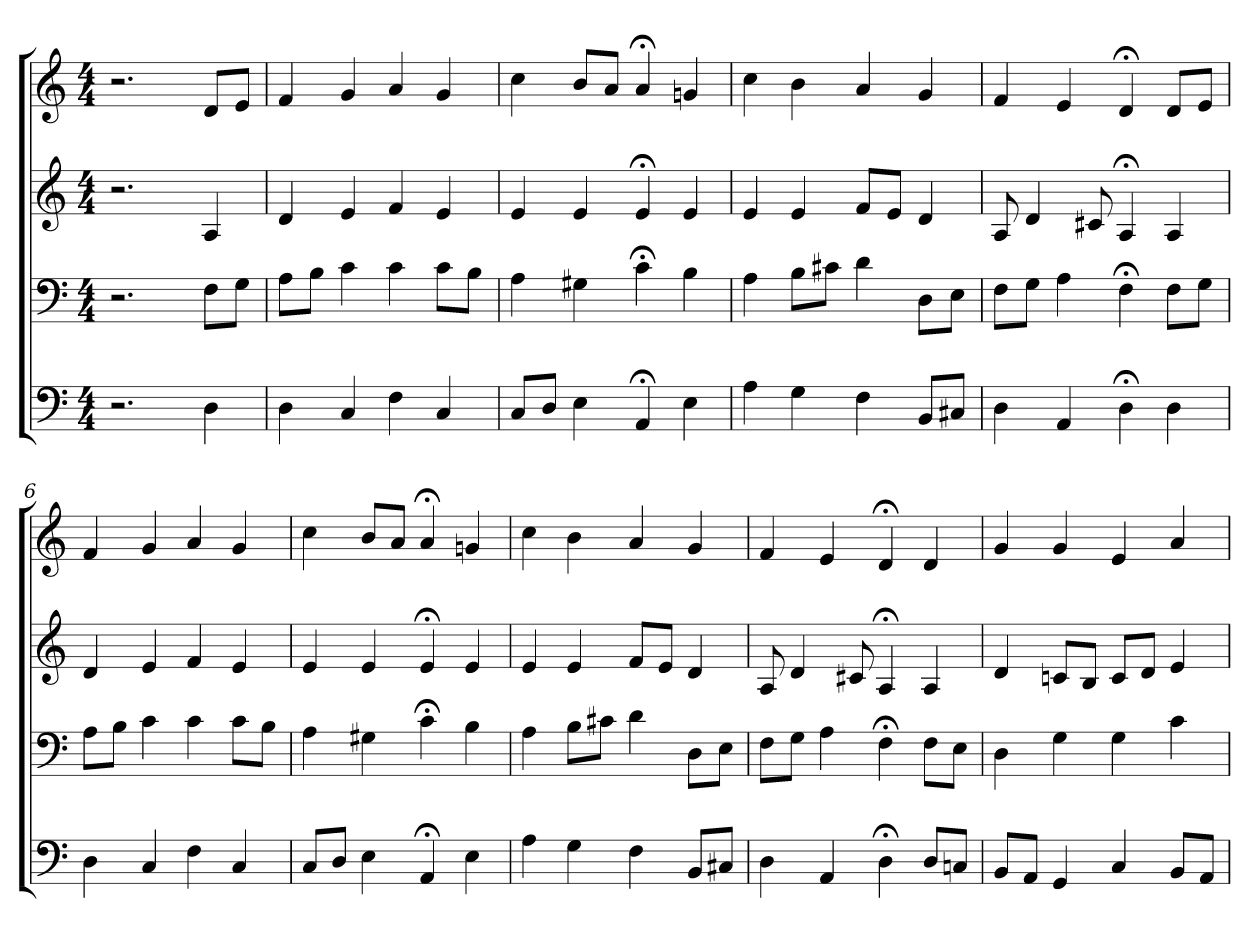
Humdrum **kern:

**kern	**kern	**kern	**kern
*part4	*part3	*part2	*part1
*staff4	*staff3	*staff2	*staff1
*clefF4	*clefF4	*clefG2	*clefG2
*M4/4	*M4/4	*M4/4	*M4/4
=1	=1	=1	=1
2.r	2.r	2.r	2.r
4D	8F\L	4A	8d/L
.	8G\J	.	8e/J
=2	=2	=2	=2
4D	8A\L	4d	4f
.	8B\J	.	.
4C	4c	4e	4g
4F	4c	4f	4a
4C	8c\L	4e	4g
.	8B\J	.	.
=3	=3	=3	=3
8C/L	4A	4e	4cc
8D/J	.	.	.
4E	4G#X	4e	8b/L
.	.	.	8a/J
4AA;<	4c;<	4e;<	4a;<
4E	4B	4e	4gn
=4	=4	=4	=4
4A	4A	4e	4cc
4G	8B\L	4e	4b
.	8c#X\J	.	.
4F	4d	8f/L	4a
.	.	8e/J	.
8BB/L	8D\L	4d	4g
8C#X/J	8E\J	.	.
=5	=5	=5	=5
4D	8F\L	8A	4f
.	8G\J	4d	.
4AA	4A	.	4e
.	.	8c#X	.
4D;<	4F;<	4A;<	4d;<
4D	8F\L	4A	8d/L
.	8G\J	.	8e/J
=6	=6	=6	=6
4D	8A\L	4d	4f
.	8B\J	.	.
4C	4c	4e	4g
4F	4c	4f	4a
4C	8c\L	4e	4g
.	8B\J	.	.
=7	=7	=7	=7
8C/L	4A	4e	4cc
8D/J	.	.	.
4E	4G#X	4e	8b/L
.	.	.	8a/J
4AA;<	4c;<	4e;<	4a;<
4E	4B	4e	4gn
=8	=8	=8	=8
4A	4A	4e	4cc
4G	8B\L	4e	4b
.	8c#X\J	.	.
4F	4d	8f/L	4a
.	.	8e/J	.
8BB/L	8D\L	4d	4g
8C#X/J	8E\J	.	.
=9	=9	=9	=9
4D	8F\L	8A	4f
.	8G\J	4d	.
4AA	4A	.	4e
.	.	8c#X	.
4D;<	4F;<	4A;<	4d;<
8D/L	8F\L	4A	4d
8Cn/J	8E\J	.	.
=10	=10	=10	=10
8BB/L	4D	4d	4g
8AA/J	.	.	.
4GG	4G	8cn/L	4g
.	.	8B/J	.
4C	4G	8c/L	4e
.	.	8d/J	.
8BB/L	4c	4e	4a
8AA/J	.	.	.
=	=	=	=
*-	*-	*-	*-
